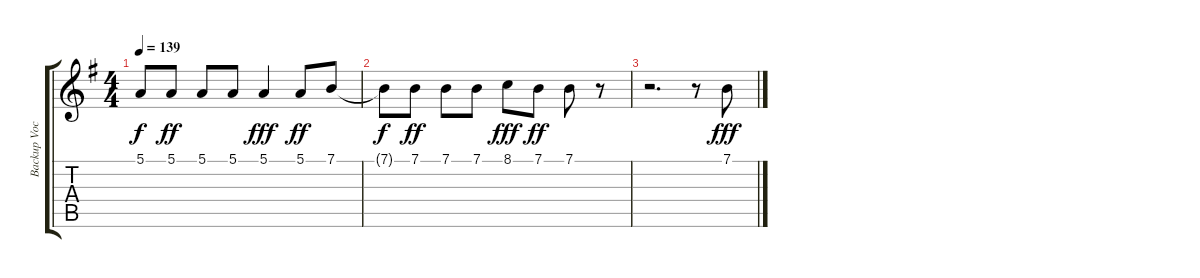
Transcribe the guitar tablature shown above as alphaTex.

\track ("Backup Vocals" "Backup Voc") {instrument flute}
\staff {score tabs}
\tuning (E4 B3 G3 D3 A2 E2) {hide}
\ts (4 4)
\tempo 139
\clef g2
\ks g
5.1{t}.8{dy f} 5.1.8{dy ff volume 10} 5.1.8{volume 10} 5.1.8{volume 10} 5.1.4{dy fff volume 10} 5.1.8{dy ff volume 9} 7.1.8{volume 9} |
7.1{t}.8{dy f} 7.1.8{dy ff volume 8} 7.1.8{volume 8} 7.1.8{volume 8} 8.1.8{dy fff volume 8} 7.1.8{dy ff volume 7} 7.1.8{volume 7} r.8 |
r.2{d} r.8 7.1.8{dy fff volume 3}
